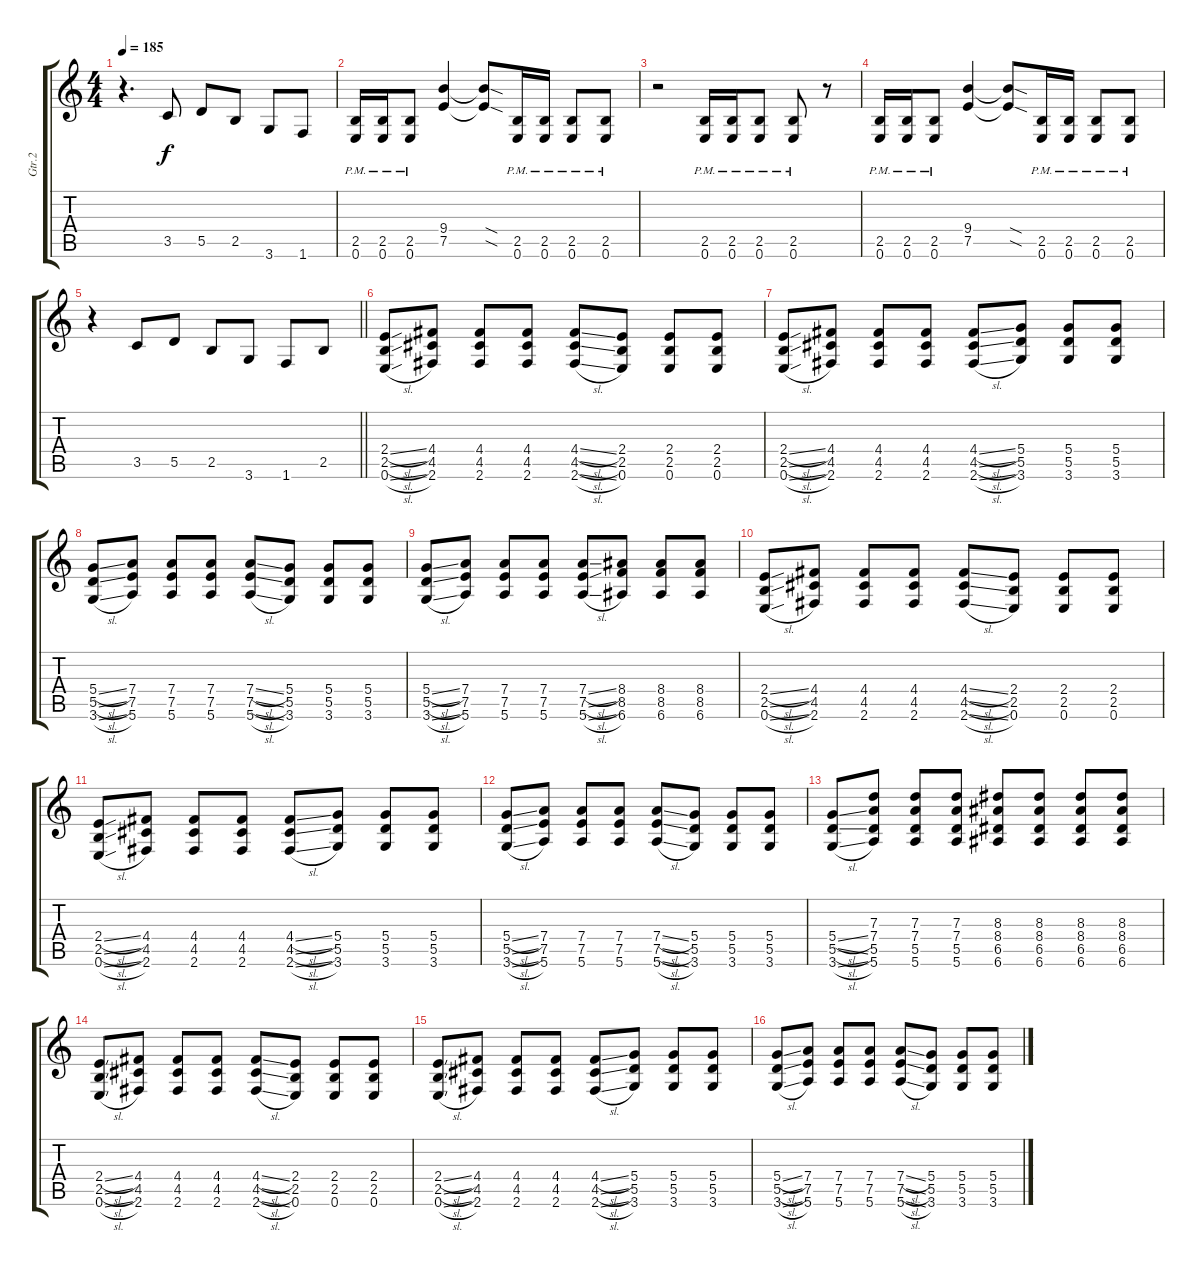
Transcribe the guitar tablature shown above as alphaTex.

\track ("Gtr.2" "Gtr.2") {instrument distortionguitar}
\staff {score tabs}
\tuning (E4 B3 G3 D3 A2 E2) {hide}
\ts (4 4)
\tempo 185
\clef g2
\ks c
r.4{d dy f} 3.5.8 5.5.8 2.5.8 3.6.8 1.6.8 |
(2.5{pm} 0.6{pm}).16 (2.5{pm} 0.6{pm}).16 (2.5{pm} 0.6{pm}).8 (9.4 7.5).4 (9.4{sod t} 7.5{sod t}).8 (2.5{pm} 0.6{pm}).16 (2.5{pm} 0.6{pm}).16 (2.5{pm} 0.6{pm}).8 (2.5{pm} 0.6{pm}).8 |
r.2 (2.5{pm} 0.6{pm}).16 (2.5{pm} 0.6{pm}).16 (2.5{pm} 0.6{pm}).8 (2.5{pm} 0.6{pm}).8 r.8 |
(2.5{pm} 0.6{pm}).16 (2.5{pm} 0.6{pm}).16 (2.5{pm} 0.6{pm}).8 (9.4 7.5).4 (9.4{sod t} 7.5{sod t}).8 (2.5{pm} 0.6{pm}).16 (2.5{pm} 0.6{pm}).16 (2.5{pm} 0.6{pm}).8 (2.5{pm} 0.6{pm}).8 |
\barLineRight lightlight
r.4 3.5.8 5.5.8 2.5.8 3.6.8 1.6.8 2.5.8 |
(2.4{sl} 2.5{sl} 0.6{sl}).8 (4.4 4.5 2.6).8 (4.4 4.5 2.6).8 (4.4 4.5 2.6).8 (4.4{sl} 4.5{sl} 2.6{sl}).8 (2.4 2.5 0.6).8 (2.4 2.5 0.6).8 (2.4 2.5 0.6).8 |
(2.4{sl} 2.5{sl} 0.6{sl}).8 (4.4 4.5 2.6).8 (4.4 4.5 2.6).8 (4.4 4.5 2.6).8 (4.4{sl} 4.5{sl} 2.6{sl}).8 (5.4 5.5 3.6).8 (5.4 5.5 3.6).8 (5.4 5.5 3.6).8 |
(5.4{sl} 5.5{sl} 3.6{sl}).8 (7.4 7.5 5.6).8 (7.4 7.5 5.6).8 (7.4 7.5 5.6).8 (7.4{sl} 7.5{sl} 5.6{sl}).8 (5.4 5.5 3.6).8 (5.4 5.5 3.6).8 (5.4 5.5 3.6).8 |
(5.4{sl} 5.5{sl} 3.6{sl}).8 (7.4 7.5 5.6).8 (7.4 7.5 5.6).8 (7.4 7.5 5.6).8 (7.4{sl} 7.5{sl} 5.6{sl}).8 (8.4 8.5 6.6).8 (8.4 8.5 6.6).8 (8.4 8.5 6.6).8 |
(2.4{sl} 2.5{sl} 0.6{sl}).8 (4.4 4.5 2.6).8 (4.4 4.5 2.6).8 (4.4 4.5 2.6).8 (4.4{sl} 4.5{sl} 2.6{sl}).8 (2.4 2.5 0.6).8 (2.4 2.5 0.6).8 (2.4 2.5 0.6).8 |
(2.4{sl} 2.5{sl} 0.6{sl}).8 (4.4 4.5 2.6).8 (4.4 4.5 2.6).8 (4.4 4.5 2.6).8 (4.4{sl} 4.5{sl} 2.6{sl}).8 (5.4 5.5 3.6).8 (5.4 5.5 3.6).8 (5.4 5.5 3.6).8 |
(5.4{sl} 5.5{sl} 3.6{sl}).8 (7.4 7.5 5.6).8 (7.4 7.5 5.6).8 (7.4 7.5 5.6).8 (7.4{sl} 7.5{sl} 5.6{sl}).8 (5.4 5.5 3.6).8 (5.4 5.5 3.6).8 (5.4 5.5 3.6).8 |
(5.4{sl} 5.5{sl} 3.6{sl}).8 (7.3 7.4 5.5 5.6).8 (7.3 7.4 5.5 5.6).8 (7.3 7.4 5.5 5.6).8 (8.3 8.4 6.5 6.6).8 (8.3 8.4 6.5 6.6).8 (8.3 8.4 6.5 6.6).8 (8.3 8.4 6.5 6.6).8 |
(2.4{sl} 2.5{sl} 0.6{sl}).8 (4.4 4.5 2.6).8 (4.4 4.5 2.6).8 (4.4 4.5 2.6).8 (4.4{sl} 4.5{sl} 2.6{sl}).8 (2.4 2.5 0.6).8 (2.4 2.5 0.6).8 (2.4 2.5 0.6).8 |
(2.4{sl} 2.5{sl} 0.6{sl}).8 (4.4 4.5 2.6).8 (4.4 4.5 2.6).8 (4.4 4.5 2.6).8 (4.4{sl} 4.5{sl} 2.6{sl}).8 (5.4 5.5 3.6).8 (5.4 5.5 3.6).8 (5.4 5.5 3.6).8 |
(5.4{sl} 5.5{sl} 3.6{sl}).8 (7.4 7.5 5.6).8 (7.4 7.5 5.6).8 (7.4 7.5 5.6).8 (7.4{sl} 7.5{sl} 5.6{sl}).8 (5.4 5.5 3.6).8 (5.4 5.5 3.6).8 (5.4 5.5 3.6).8
